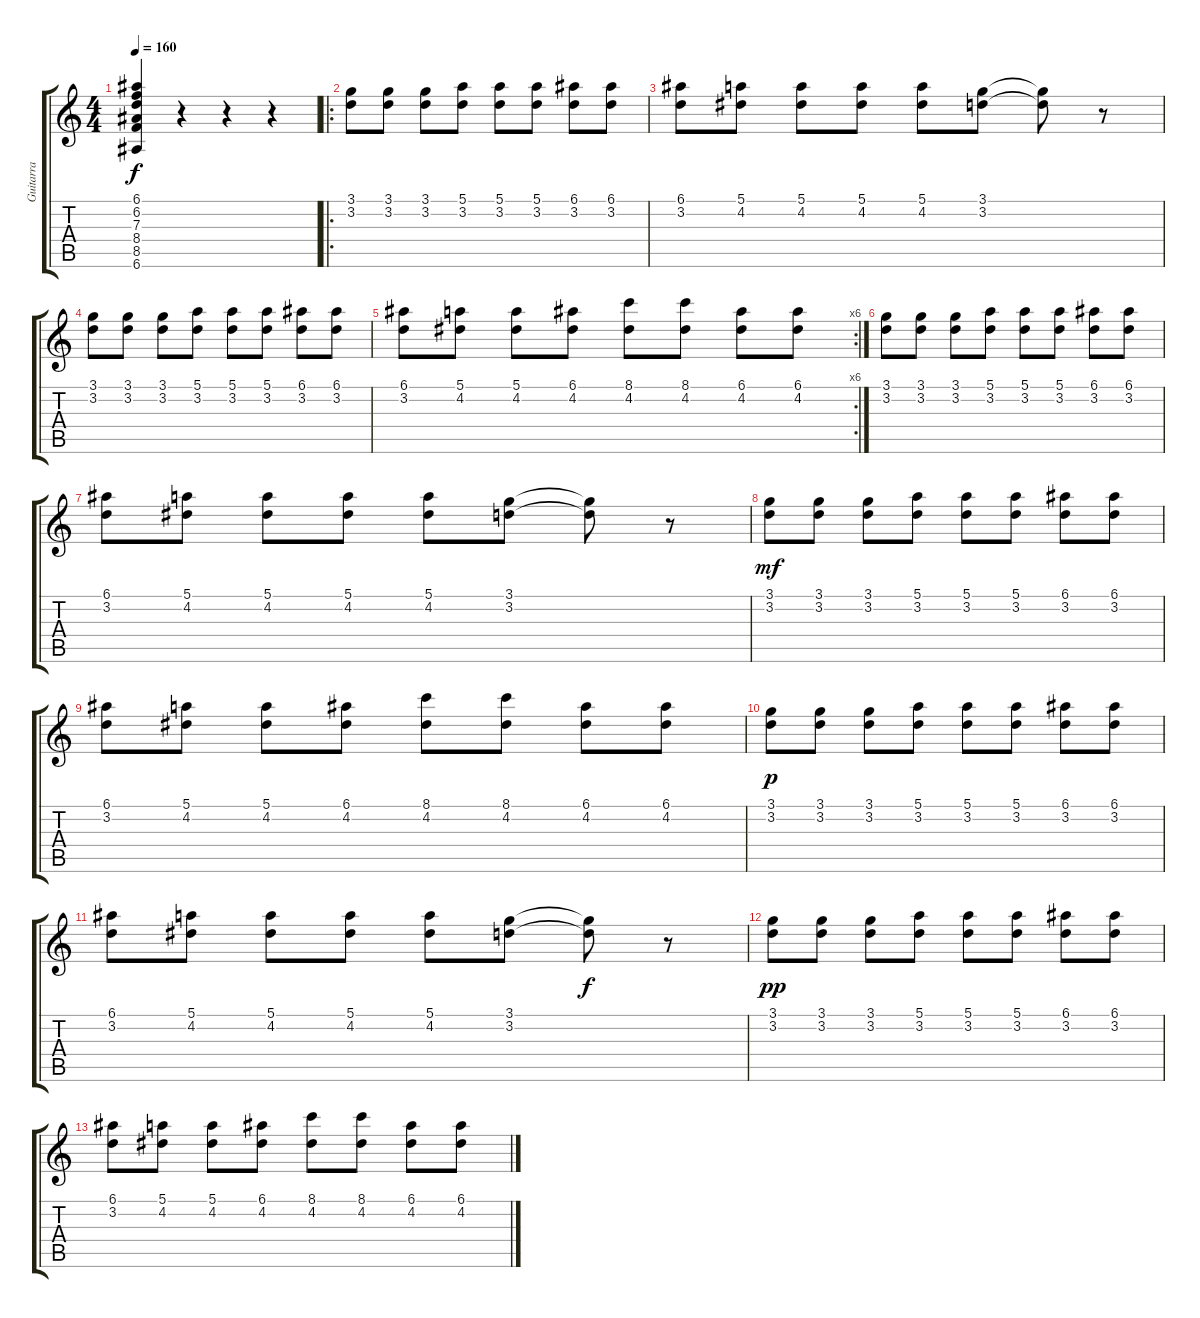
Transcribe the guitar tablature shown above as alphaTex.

\track ("Guitarra " "Guitarra ") {instrument distortionguitar}
\staff {score tabs}
\tuning (E4 B3 G3 D3 A2 E2) {hide}
\ts (4 4)
\tempo 160
\clef g2
\ks c
(6.1 6.2 7.3 8.4 8.5 6.6).4{dy f} r.4 r.4 r.4 |
\ro
(3.1 3.2).8 (3.1 3.2).8 (3.1 3.2).8 (5.1 3.2).8 (5.1 3.2).8 (5.1 3.2).8 (6.1 3.2).8 (6.1 3.2).8 |
(6.1 3.2).8 (5.1 4.2).8 (5.1 4.2).8 (5.1 4.2).8 (5.1 4.2).8 (3.1 3.2).8 (3.1{t} 3.2{t}).8 r.8 |
(3.1 3.2).8 (3.1 3.2).8 (3.1 3.2).8 (5.1 3.2).8 (5.1 3.2).8 (5.1 3.2).8 (6.1 3.2).8 (6.1 3.2).8 |
\rc 6
(6.1 3.2).8 (5.1 4.2).8 (5.1 4.2).8 (6.1 4.2).8 (8.1 4.2).8 (8.1 4.2).8 (6.1 4.2).8 (6.1 4.2).8 |
(3.1 3.2).8 (3.1 3.2).8 (3.1 3.2).8 (5.1 3.2).8 (5.1 3.2).8 (5.1 3.2).8 (6.1 3.2).8 (6.1 3.2).8 |
(6.1 3.2).8 (5.1 4.2).8 (5.1 4.2).8 (5.1 4.2).8 (5.1 4.2).8 (3.1 3.2).8 (3.1{t} 3.2{t}).8 r.8 |
(3.1 3.2).8{dy mf} (3.1 3.2).8 (3.1 3.2).8 (5.1 3.2).8 (5.1 3.2).8 (5.1 3.2).8 (6.1 3.2).8 (6.1 3.2).8 |
(6.1 3.2).8 (5.1 4.2).8 (5.1 4.2).8 (6.1 4.2).8 (8.1 4.2).8 (8.1 4.2).8 (6.1 4.2).8 (6.1 4.2).8 |
(3.1 3.2).8{dy p} (3.1 3.2).8 (3.1 3.2).8 (5.1 3.2).8 (5.1 3.2).8 (5.1 3.2).8 (6.1 3.2).8 (6.1 3.2).8 |
(6.1 3.2).8 (5.1 4.2).8 (5.1 4.2).8 (5.1 4.2).8 (5.1 4.2).8 (3.1 3.2).8 (3.1{t} 3.2{t}).8{dy f} r.8 |
(3.1 3.2).8{dy pp} (3.1 3.2).8 (3.1 3.2).8 (5.1 3.2).8 (5.1 3.2).8 (5.1 3.2).8 (6.1 3.2).8 (6.1 3.2).8 |
(6.1 3.2).8 (5.1 4.2).8 (5.1 4.2).8 (6.1 4.2).8 (8.1 4.2).8 (8.1 4.2).8 (6.1 4.2).8 (6.1 4.2).8
